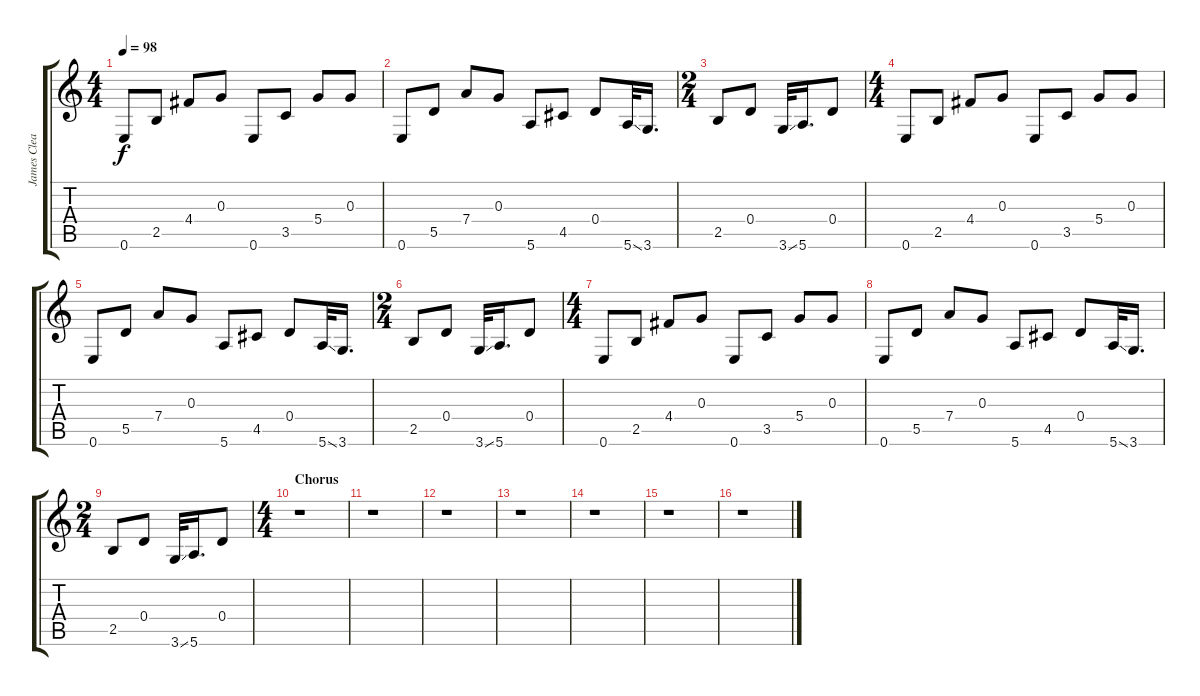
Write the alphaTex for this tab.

\track ("James Clean" "James Clea") {instrument electricguitarclean}
\staff {score tabs}
\tuning (E4 B3 G3 D3 A2 E2) {hide}
\ts (4 4)
\tempo 98
\clef g2
\ks c
0.6.8{dy f} 2.5.8 4.4.8 0.3.8 0.6.8 3.5.8 5.4.8 0.3.8 |
0.6.8 5.5.8 7.4.8 0.3.8 5.6.8 4.5.8 0.4.8 5.6{ss}.32 3.6.16{d} |
\ts (2 4)
2.5.8 0.4.8 3.6{ss}.32 5.6.16{d} 0.4.8 |
\ts (4 4)
0.6.8 2.5.8 4.4.8 0.3.8 0.6.8 3.5.8 5.4.8 0.3.8 |
0.6.8 5.5.8 7.4.8 0.3.8 5.6.8 4.5.8 0.4.8 5.6{ss}.32 3.6.16{d} |
\ts (2 4)
2.5.8 0.4.8 3.6{ss}.32 5.6.16{d} 0.4.8 |
\ts (4 4)
0.6.8 2.5.8 4.4.8 0.3.8 0.6.8 3.5.8 5.4.8 0.3.8 |
0.6.8 5.5.8 7.4.8 0.3.8 5.6.8 4.5.8 0.4.8 5.6{ss}.32 3.6.16{d} |
\ts (2 4)
2.5.8 0.4.8 3.6{ss}.32 5.6.16{d} 0.4.8 |
\ts (4 4)
\section ("" "Chorus")
r.1 |
r.1 |
r.1 |
r.1 |
r.1 |
r.1 |
r.1
